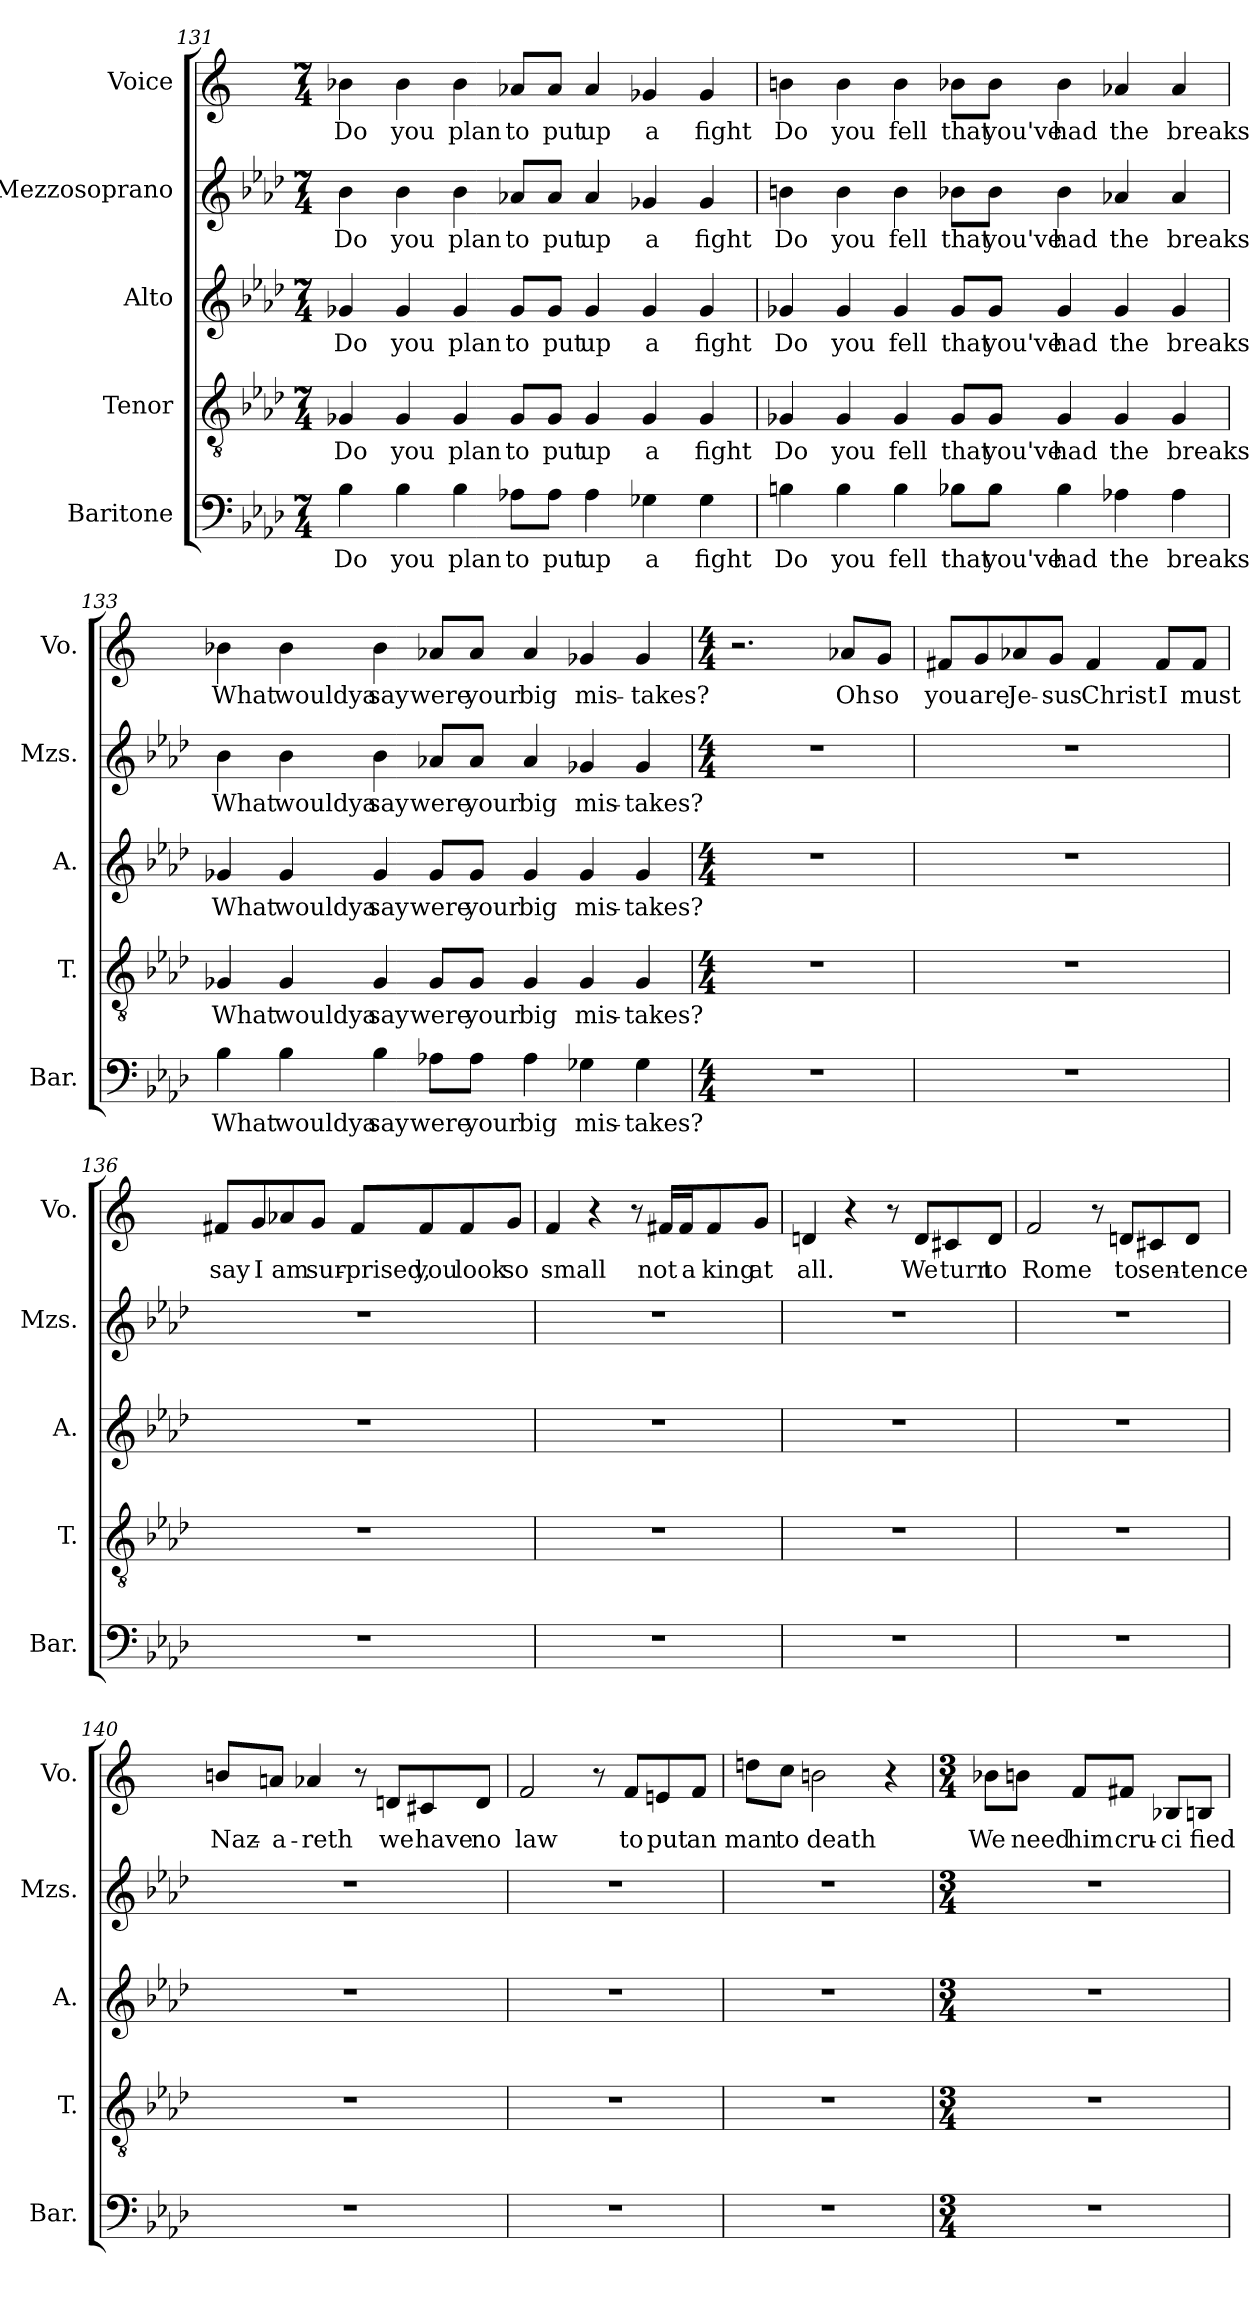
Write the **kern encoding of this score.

**kern	**text	**kern	**text	**kern	**text	**kern	**text	**kern	**text
*part5	*part5	*part4	*part4	*part3	*part3	*part2	*part2	*part1	*part1
*staff5	*staff5	*staff4	*staff4	*staff3	*staff3	*staff2	*staff2	*staff1	*staff1
*I"Baritone	*	*I"Tenor	*	*I"Alto	*	*I"Mezzosoprano	*	*I"Voice	*
*I'Bar.	*	*I'T.	*	*I'A.	*	*I'Mzs.	*	*I'Vo.	*
!!LO:LB:g=z
*clefF4	*	*clefGv2	*	*clefG2	*	*clefG2	*	*clefG2	*
*k[b-e-a-d-]	*	*k[b-e-a-d-]	*	*k[b-e-a-d-]	*	*k[b-e-a-d-]	*	*k[]	*
*A-:	*	*A-:	*	*A-:	*	*A-:	*	*C:	*
*M7/4	*	*M7/4	*	*M7/4	*	*M7/4	*	*M7/4	*
=131	=131	=131	=131	=131	=131	=131	=131	=131	=131
4B-\	Do	4G-X/	Do	4g-X/	Do	4b-\	Do	4b-\	Do
4B-\	you	4G-/	you	4g-/	you	4b-\	you	4b-\	you
4B-\	plan	4G-/	plan	4g-/	plan	4b-\	plan	4b-\	plan
8A-X\L	to	8G-/L	to	8g-/L	to	8a-X/L	to	8a-/L	to
8A-\J	put	8G-/J	put	8g-/J	put	8a-/J	put	8a-/J	put
4A-\	up	4G-/	up	4g-/	up	4a-/	up	4a-/	up
4G-X\	a	4G-/	a	4g-/	a	4g-X/	a	4g-X/	a
4G-\	fight	4G-/	fight	4g-/	fight	4g-/	fight	4g-/	fight
=132	=132	=132	=132	=132	=132	=132	=132	=132	=132
4Bn\	Do	4G-X/	Do	4g-X/	Do	4bn\	Do	4bn\	Do
4B\	you	4G-/	you	4g-/	you	4b\	you	4b\	you
4B\	fell	4G-/	fell	4g-/	fell	4b\	fell	4b\	fell
8B-X\L	that	8G-/L	that	8g-/L	that	8b-X\L	that	8b-X\L	that
8B-\J	you've	8G-/J	you've	8g-/J	you've	8b-\J	you've	8b-\J	you've
4B-\	had	4G-/	had	4g-/	had	4b-\	had	4b-\	had
4A-X\	the	4G-/	the	4g-/	the	4a-X/	the	4a-/	the
4A-\	breaks	4G-/	breaks	4g-/	breaks	4a-/	breaks	4a-/	breaks
!!LO:LB:g=z
=133	=133	=133	=133	=133	=133	=133	=133	=133	=133
4B-\	What	4G-X/	What	4g-X/	What	4b-\	What	4b-\	What
4B-\	wouldya	4G-/	wouldya	4g-/	wouldya	4b-\	wouldya	4b-\	wouldya
4B-\	say	4G-/	say	4g-/	say	4b-\	say	4b-\	say
8A-X\L	were	8G-/L	were	8g-/L	were	8a-X/L	were	8a-/L	were
8A-\J	your	8G-/J	your	8g-/J	your	8a-/J	your	8a-/J	your
4A-\	big	4G-/	big	4g-/	big	4a-/	big	4a-/	big
4G-X\	mis-	4G-/	mis-	4g-/	mis-	4g-X/	mis-	4g-X/	mis-
4G-\	-takes?	4G-/	-takes?	4g-/	-takes?	4g-/	-takes?	4g-/	-takes?
=134	=134	=134	=134	=134	=134	=134	=134	=134	=134
*M4/4	*	*M4/4	*	*M4/4	*	*M4/4	*	*M4/4	*
1r	.	1r	.	1r	.	1r	.	2.r	.
.	.	.	.	.	.	.	.	8a-/L	Oh
.	.	.	.	.	.	.	.	8g/J	so
=135	=135	=135	=135	=135	=135	=135	=135	=135	=135
1r	.	1r	.	1r	.	1r	.	8f#X/L	you
.	.	.	.	.	.	.	.	8g/	are
.	.	.	.	.	.	.	.	8a-/	Je-
.	.	.	.	.	.	.	.	8g/J	-sus
.	.	.	.	.	.	.	.	4f#/	Christ
.	.	.	.	.	.	.	.	8f#/L	I
.	.	.	.	.	.	.	.	8f#/J	must
!!LO:PB:g=z
=136	=136	=136	=136	=136	=136	=136	=136	=136	=136
1r	.	1r	.	1r	.	1r	.	8f#X/L	say
.	.	.	.	.	.	.	.	8g/	I
.	.	.	.	.	.	.	.	8a-/	am
.	.	.	.	.	.	.	.	8g/J	sur-
.	.	.	.	.	.	.	.	8f#/L	-prised,
.	.	.	.	.	.	.	.	8f#/	you
.	.	.	.	.	.	.	.	8f#/	look
.	.	.	.	.	.	.	.	8g/J	so
=137	=137	=137	=137	=137	=137	=137	=137	=137	=137
1r	.	1r	.	1r	.	1r	.	4f/	small
.	.	.	.	.	.	.	.	4r	.
.	.	.	.	.	.	.	.	8r	.
.	.	.	.	.	.	.	.	16f#X/LL	not
.	.	.	.	.	.	.	.	16f#/J	a
.	.	.	.	.	.	.	.	8f#/	king
.	.	.	.	.	.	.	.	8g/J	at
=138	=138	=138	=138	=138	=138	=138	=138	=138	=138
1r	.	1r	.	1r	.	1r	.	4dn/	all.
.	.	.	.	.	.	.	.	4r	.
.	.	.	.	.	.	.	.	8r	.
.	.	.	.	.	.	.	.	8d/L	We
.	.	.	.	.	.	.	.	8c#X/	turn
.	.	.	.	.	.	.	.	8d/J	to
=139	=139	=139	=139	=139	=139	=139	=139	=139	=139
1r	.	1r	.	1r	.	1r	.	2f/	Rome
.	.	.	.	.	.	.	.	8r	.
.	.	.	.	.	.	.	.	8dn/L	to
.	.	.	.	.	.	.	.	8c#X/	sen-
.	.	.	.	.	.	.	.	8d/J	-tence
!!LO:LB:g=z
=140	=140	=140	=140	=140	=140	=140	=140	=140	=140
1r	.	1r	.	1r	.	1r	.	8bn/L	Naz-
.	.	.	.	.	.	.	.	8an/J	-a-
.	.	.	.	.	.	.	.	4a-X/	-reth
.	.	.	.	.	.	.	.	8r	.
.	.	.	.	.	.	.	.	8dn/L	we
.	.	.	.	.	.	.	.	8c#X/	have
.	.	.	.	.	.	.	.	8d/J	no
=141	=141	=141	=141	=141	=141	=141	=141	=141	=141
1r	.	1r	.	1r	.	1r	.	2f/	law
.	.	.	.	.	.	.	.	8r	.
.	.	.	.	.	.	.	.	8f/L	to
.	.	.	.	.	.	.	.	8en/	put
.	.	.	.	.	.	.	.	8f/J	an
=142	=142	=142	=142	=142	=142	=142	=142	=142	=142
1r	.	1r	.	1r	.	1r	.	8ddn\L	man
.	.	.	.	.	.	.	.	8cc\J	to
.	.	.	.	.	.	.	.	2bn\	death
.	.	.	.	.	.	.	.	4r	.
=143	=143	=143	=143	=143	=143	=143	=143	=143	=143
*M3/4	*	*M3/4	*	*M3/4	*	*M3/4	*	*M3/4	*
2.r	.	2.r	.	2.r	.	2.r	.	8b-\L	We
.	.	.	.	.	.	.	.	8bn\J	need
.	.	.	.	.	.	.	.	8f/L	him
.	.	.	.	.	.	.	.	8f#X/J	cru-
.	.	.	.	.	.	.	.	8B-/L	-ci
.	.	.	.	.	.	.	.	8Bn/J	fied
=	=	=	=	=	=	=	=	=	=
*-	*-	*-	*-	*-	*-	*-	*-	*-	*-
